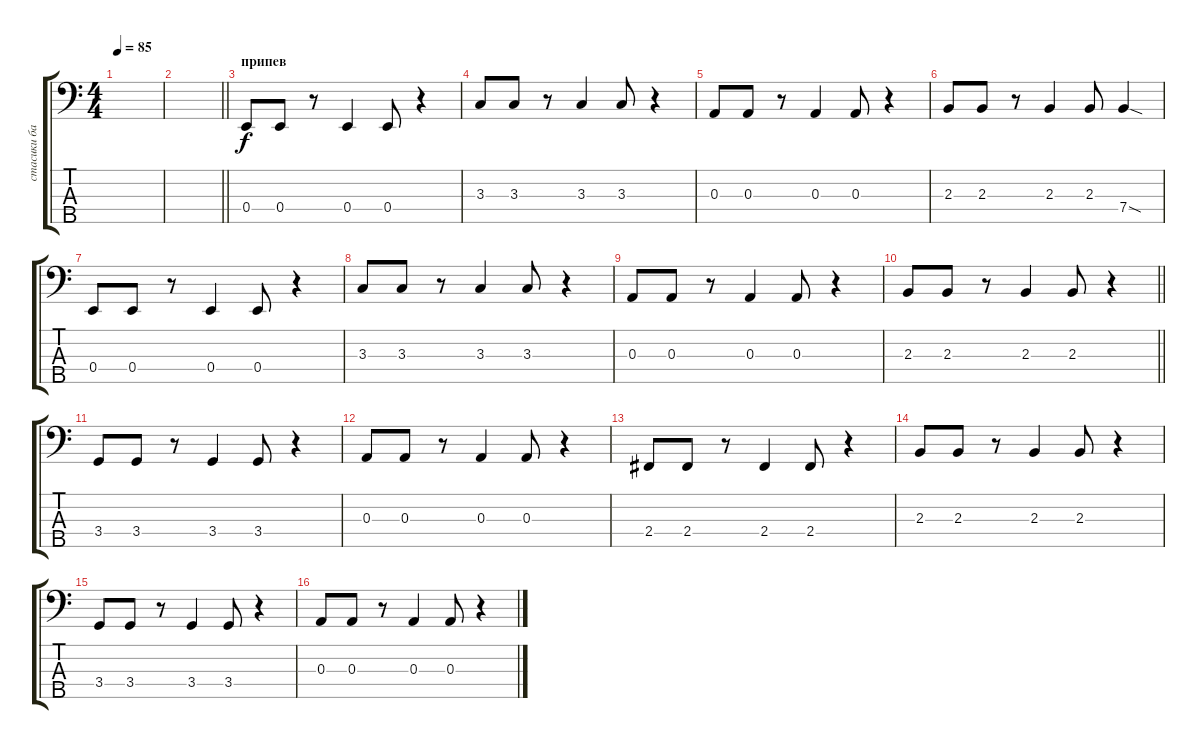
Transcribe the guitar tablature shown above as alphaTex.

\track ("стасики бас v2.0" "стасики ба") {mute instrument electricbassfinger}
\staff {score tabs}
\tuning (G2 D2 A1 E1 B0) {hide}
\ts (4 4)
\tempo 85
\clef f4
\ks c
|
\barLineRight lightlight
|
\section ("" "припев")
0.4.8 0.4.8 r.8 0.4.4 0.4.8 r.4 |
3.3.8 3.3.8 r.8 3.3.4 3.3.8 r.4 |
0.3.8 0.3.8 r.8 0.3.4 0.3.8 r.4 |
2.3.8 2.3.8 r.8 2.3.4 2.3.8 7.4{sod}.4 |
0.4.8 0.4.8 r.8 0.4.4 0.4.8 r.4 |
3.3.8 3.3.8 r.8 3.3.4 3.3.8 r.4 |
0.3.8 0.3.8 r.8 0.3.4 0.3.8 r.4 |
\barLineRight lightlight
2.3.8 2.3.8 r.8 2.3.4 2.3.8 r.4 |
3.4.8 3.4.8 r.8 3.4.4 3.4.8 r.4 |
0.3.8 0.3.8 r.8 0.3.4 0.3.8 r.4 |
2.4.8 2.4.8 r.8 2.4.4 2.4.8 r.4 |
2.3.8 2.3.8 r.8 2.3.4 2.3.8 r.4 |
3.4.8 3.4.8 r.8 3.4.4 3.4.8 r.4 |
0.3.8 0.3.8 r.8 0.3.4 0.3.8 r.4
